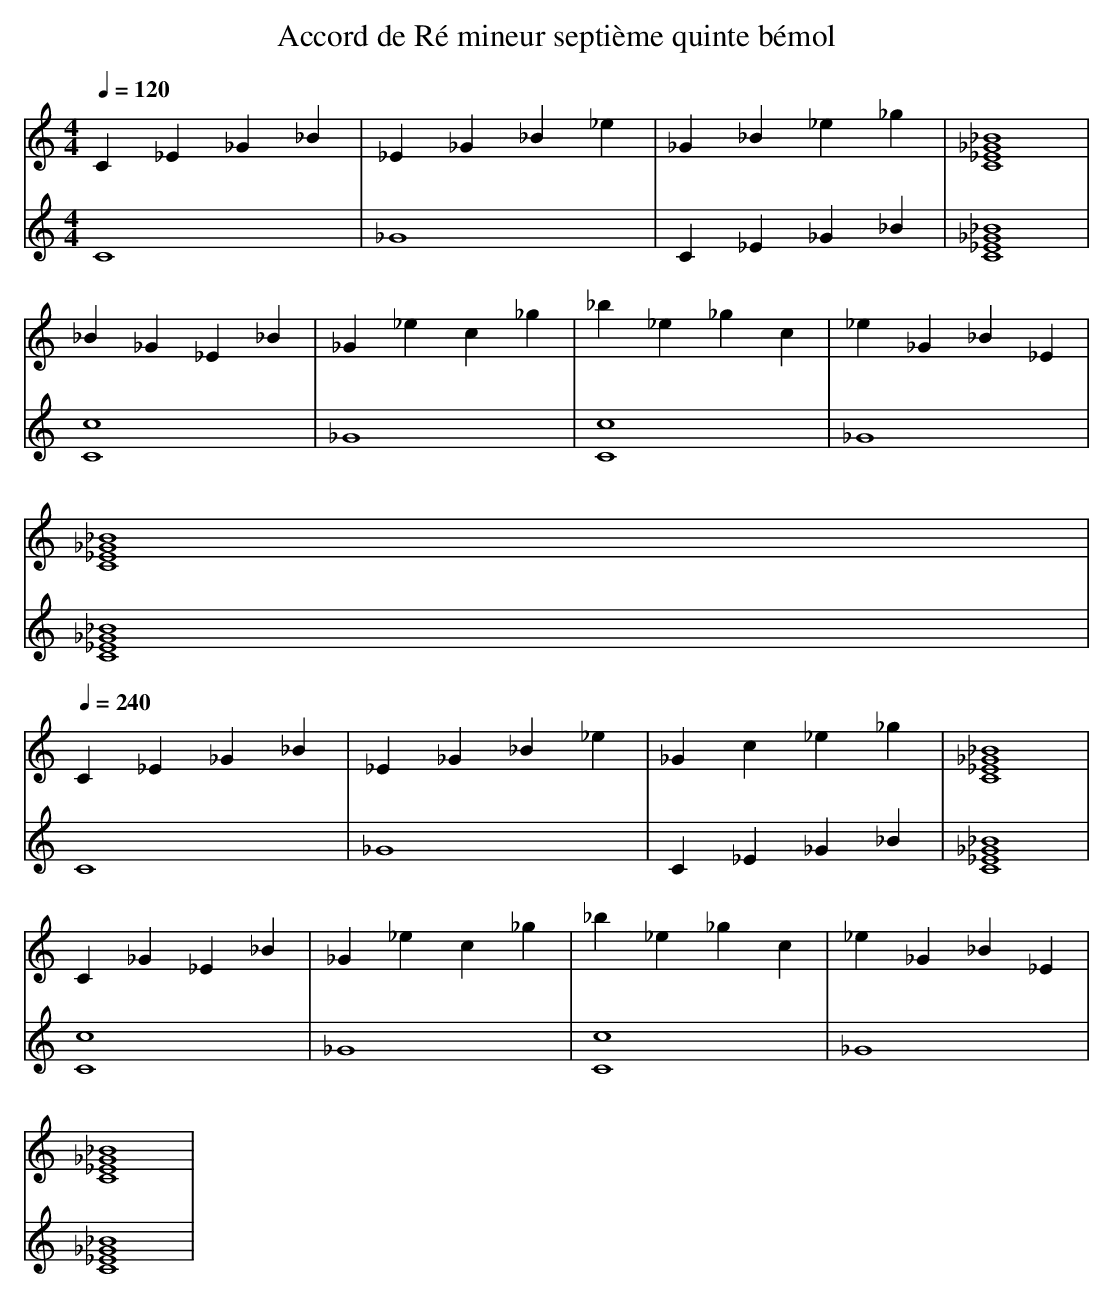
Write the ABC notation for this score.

X:1
T:Accord de Ré mineur septième quinte bémol
M: 4/4
L: 1/4
Q:1/4=120
K:C
V:1
C _E _G _B | _E _G _B _e | _G _B _e _g | [C4 _E4 _G4 _B4] |
_B _G _E _B | _G _e c _g | _b _e _g c | _e _G _B _E |
[C4 _E4 _G4 _B4] |
Q:1/4=240
C _E _G _B | _E _G _B _e | _G c _e _g | [C4 _E4 _G4 _B4] |
C _G _E _B | _G _e c _g | _b _e _g c | _e _G _B _E |
[C4 _E4 _G4 _B4] |
V:2
C4 | _G4 | C _E _G _B | [C4 _E4 _G4 _B4] |
[C4 c4] | _G4 | [C4 c4] | _G4 |
[C4 _E4 _G4 _B4] |
Q:1/4=240
C4 | _G4 | C _E _G _B | [C4 _E4 _G4 _B4] |
[C4 c4] | _G4 | [C4 c4] | _G4 |
[C4 _E4 _G4 _B4] |
